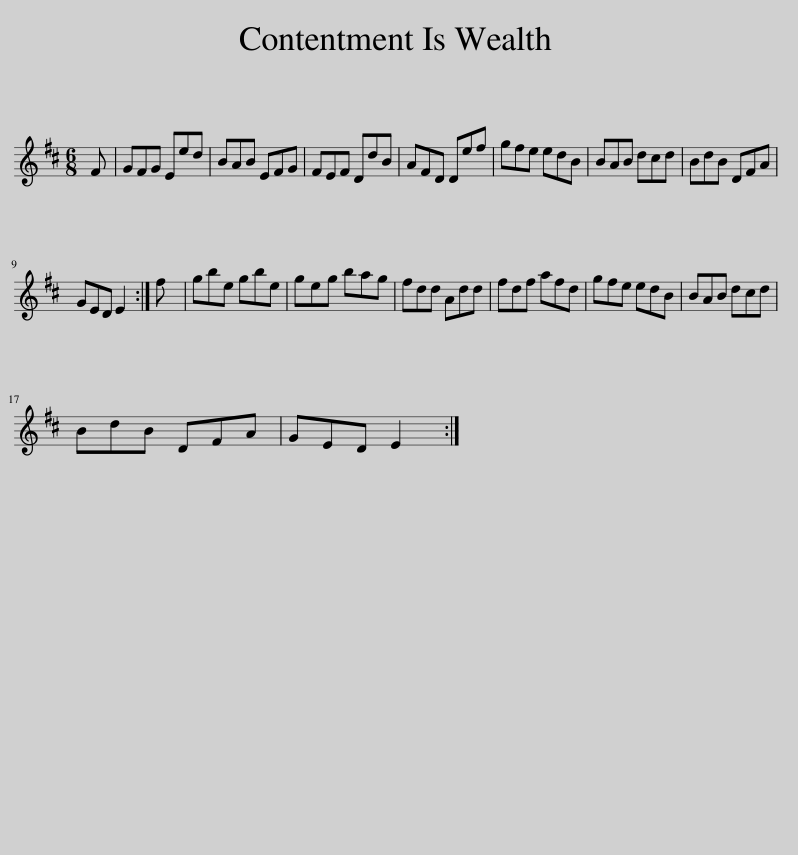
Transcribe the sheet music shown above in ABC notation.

X:1
L:1/8
M:6/8
I:linebreak $
K:D
V:1 treble
V:1
 F | GFG Eed | BAB EFG | FEF DdB | AFD Def | %5
 gfe edB | BAB dcd | BdB DFA |$ GED E2 :| f | %10
 gbe gbe | geg bag | fdd Add | fdf afd | gfe edB | %15
 BAB dcd |$ BdB DFA | GED E2 :| %18
